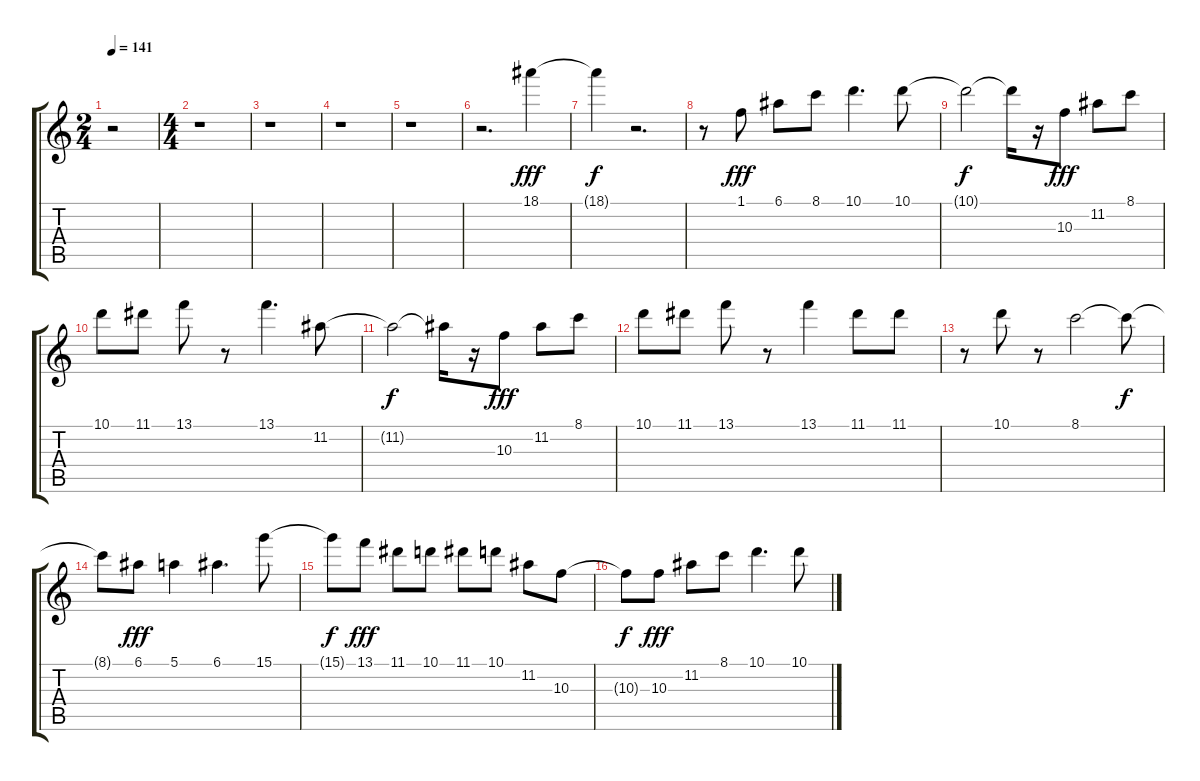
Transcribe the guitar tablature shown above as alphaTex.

\track "" {instrument overdrivenguitar}
\staff {score tabs}
\tuning (E4 B3 G3 D3 A2 E2) {hide}
\ts (2 4)
\tempo 141
\clef g2
\ks c
r.2{dy fff instrument overdrivenguitar} |
\ts (4 4)
r.1 |
r.1 |
r.1 |
r.1 |
r.2{d} 18.1.4 |
18.1{t}.4{dy f} r.2{d} |
r.8 1.1.8{dy fff} 6.1.8 8.1.8 10.1.4{d} 10.1.8 |
10.1{t}.2{dy f} 10.1{t}.16 r.16 10.3.8{dy fff} 11.2.8 8.1.8 |
10.1.8 11.1.8 13.1.8 r.8 13.1.4{d} 11.2.8 |
11.2{t}.2{dy f} 11.2{t}.16 r.16 10.3.8{dy fff} 11.2.8 8.1.8 |
10.1.8 11.1.8 13.1.8 r.8 13.1.4 11.1.8 11.1.8 |
r.8 10.1.8 r.8 8.1.2 8.1{t}.8{dy f} |
8.1{t}.8 6.1.8{dy fff} 5.1.4 6.1.4{d} 15.1.8 |
15.1{t}.8{dy f} 13.1.8{dy fff} 11.1.8 10.1.8 11.1.8 10.1.8 11.2.8 10.3.8 |
10.3{t}.8{dy f} 10.3.8{dy fff} 11.2.8 8.1.8 10.1.4{d} 10.1.8
